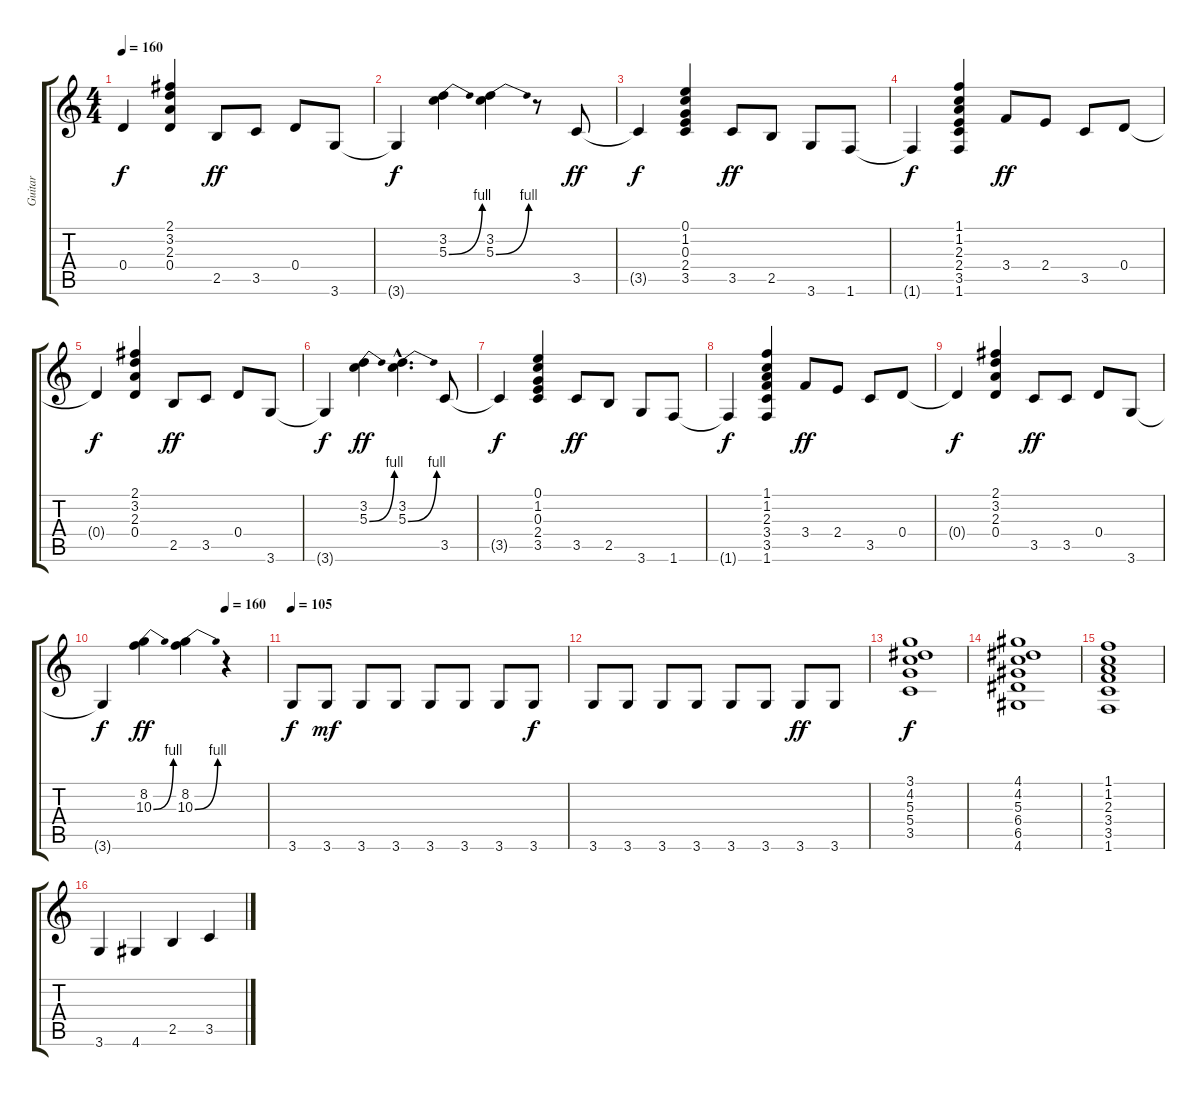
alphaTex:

\track ("Guitar" "Guitar") {instrument overdrivenguitar}
\staff {score tabs}
\tuning (E4 B3 G3 D3 A2 E2) {hide}
\ts (4 4)
\tempo 160
\clef g2
\ks c
0.4{t}.4{dy f} (2.1 3.2 2.3 0.4).4 2.5.8{dy ff} 3.5.8 0.4.8 3.6.8 |
3.6{t}.4{dy f} (3.2 5.3{be (bend 0 0 60 4)}).4 (3.2 5.3{be (bend 0 0 60 4)}).4 r.8 3.5.8{dy ff} |
3.5{t}.4{dy f} (0.1 1.2 0.3 2.4 3.5).4 3.5.8{dy ff} 2.5.8 3.6.8 1.6.8 |
1.6{t}.4{dy f} (1.1 1.2 2.3 2.4 3.5 1.6).4 3.4.8{dy ff} 2.4.8 3.5.8 0.4.8 |
0.4{t}.4{dy f} (2.1 3.2 2.3 0.4).4 2.5.8{dy ff} 3.5.8 0.4.8 3.6.8 |
3.6{t}.4{dy f} (3.2 5.3{be (bend 0 0 60 4)}).4{dy ff} (3.2{hac} 5.3{be (bend 0 0 60 4) hac}).4{d} 3.5.8 |
3.5{t}.4{dy f} (0.1 1.2 0.3 2.4 3.5).4 3.5.8{dy ff} 2.5.8 3.6.8 1.6.8 |
1.6{t}.4{dy f} (1.1 1.2 2.3 3.4 3.5 1.6).4 3.4.8{dy ff} 2.4.8 3.5.8 0.4.8 |
0.4{t}.4{dy f} (2.1 3.2 2.3 0.4).4 3.5.8{dy ff} 3.5.8 0.4.8 3.6.8 |
\tempo (160 0.75)
3.6{t}.4{dy f} (8.2 10.3{be (bend 0 0 60 4)}).4{dy ff} (8.2 10.3{be (bend 0 0 60 4)}).4 r.4 |
\tempo 105
3.6.8{dy f} 3.6.8{dy mf} 3.6.8 3.6.8 3.6.8 3.6.8 3.6.8 3.6.8{dy f} |
3.6.8 3.6.8 3.6.8 3.6.8 3.6.8 3.6.8 3.6.8{dy ff} 3.6.8 |
(3.1 4.2 5.3 5.4 3.5).1{dy f} |
(4.1 4.2 5.3 6.4 6.5 4.6).1 |
(1.1 1.2 2.3 3.4 3.5 1.6).1 |
3.6.4 4.6.4 2.5.4 3.5{ss}.4
